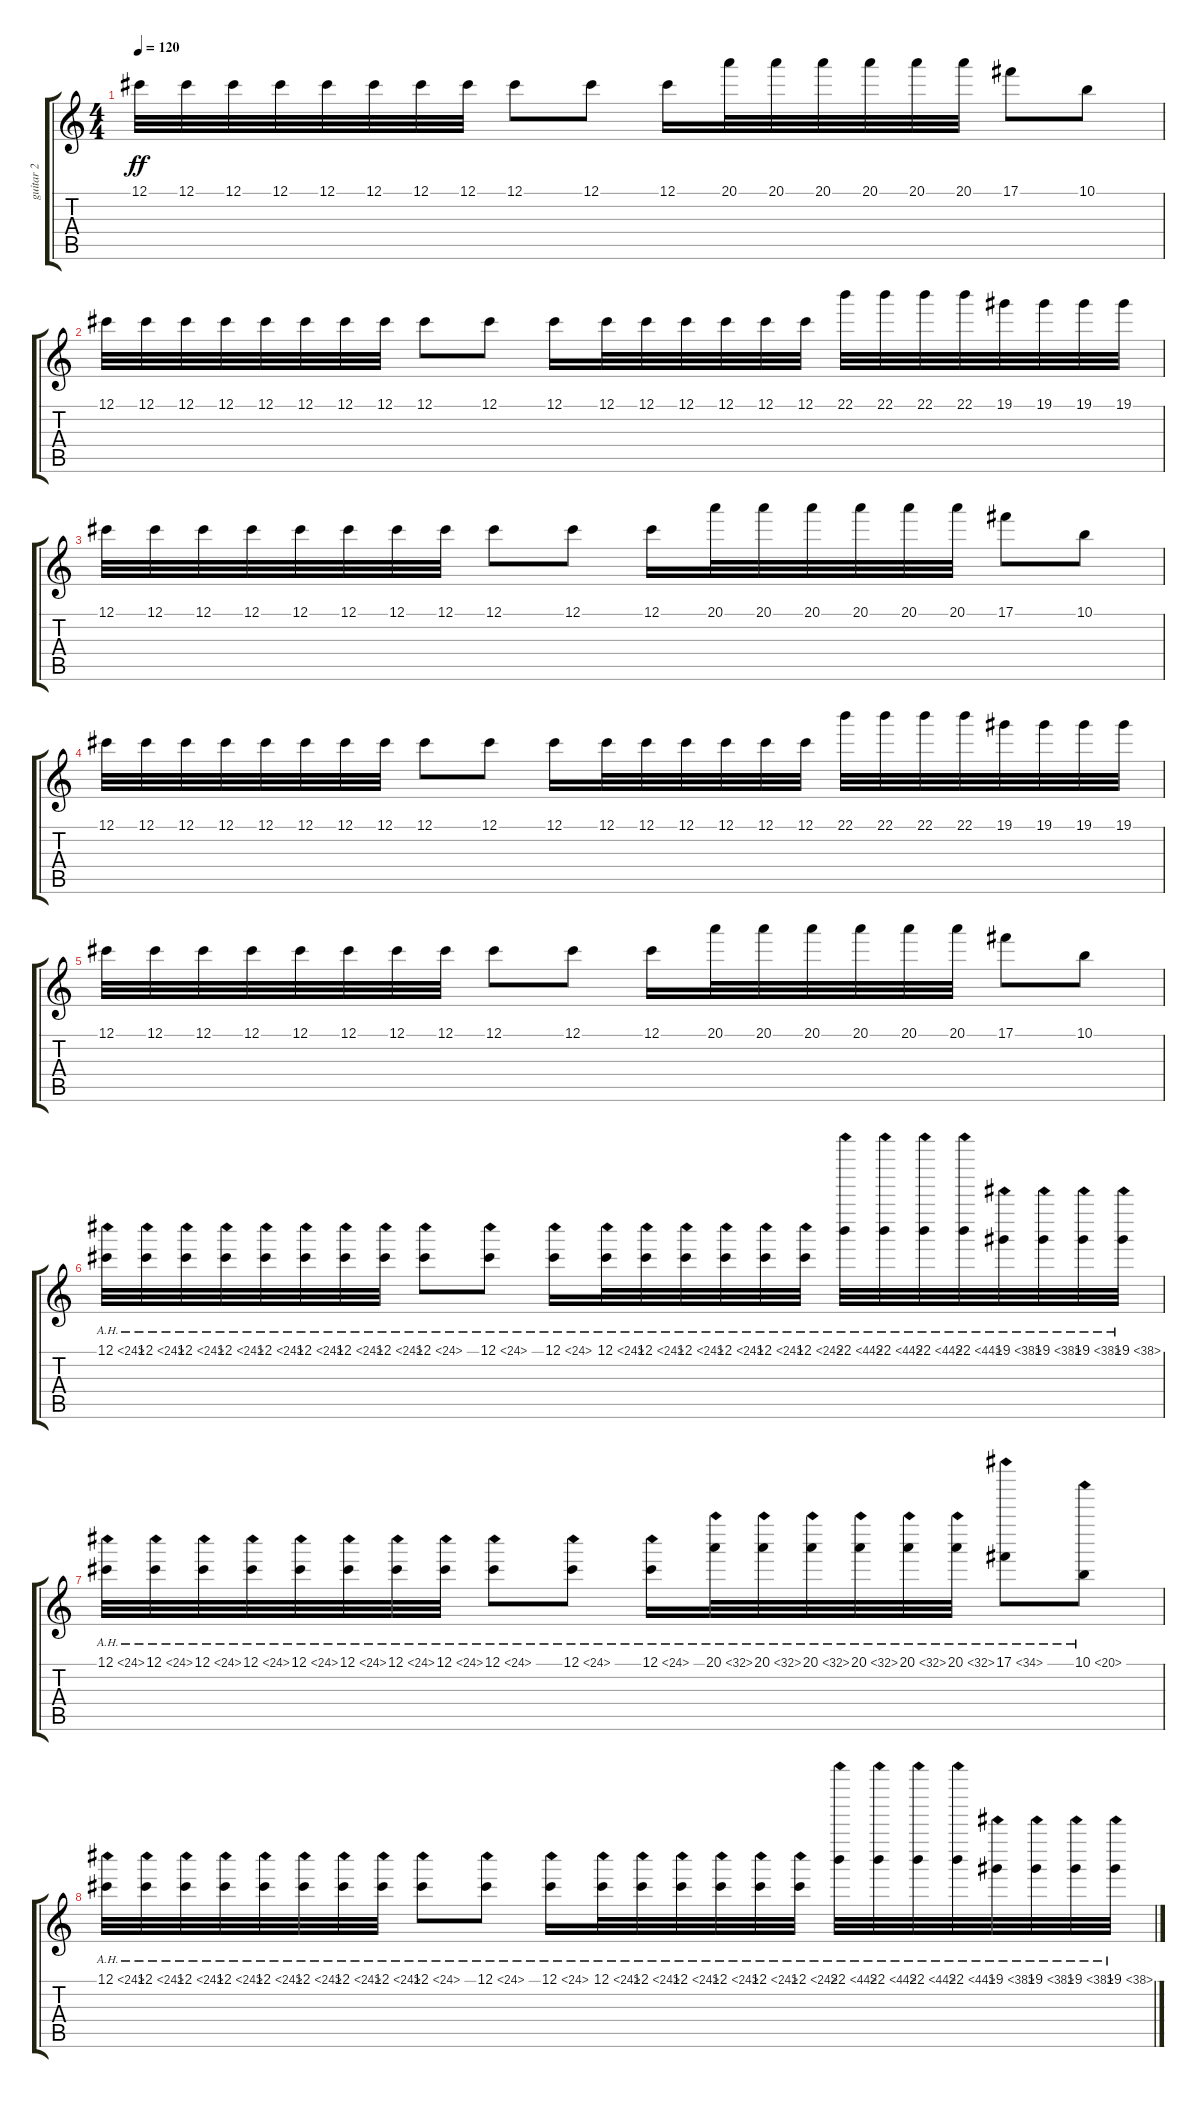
\track ("guitar 2" "guitar 2") {instrument overdrivenguitar}
\staff {score tabs}
\tuning (Db4 Ab3 E3 B2 Gb2 B1) {hide}
\ts (4 4)
\tempo 120
\clef g2
\ks c
12.1.32{dy ff} 12.1.32 12.1.32 12.1.32 12.1.32 12.1.32 12.1.32 12.1.32 12.1.8 12.1.8 12.1.16 20.1.32 20.1.32 20.1.32 20.1.32 20.1.32 20.1.32 17.1.8 10.1.8 |
12.1.32 12.1.32 12.1.32 12.1.32 12.1.32 12.1.32 12.1.32 12.1.32 12.1.8 12.1.8 12.1.16 12.1.32 12.1.32 12.1.32 12.1.32 12.1.32 12.1.32 22.1.32 22.1.32 22.1.32 22.1.32 19.1.32 19.1.32 19.1.32 19.1.32 |
12.1.32 12.1.32 12.1.32 12.1.32 12.1.32 12.1.32 12.1.32 12.1.32 12.1.8 12.1.8 12.1.16 20.1.32 20.1.32 20.1.32 20.1.32 20.1.32 20.1.32 17.1.8 10.1.8 |
12.1.32 12.1.32 12.1.32 12.1.32 12.1.32 12.1.32 12.1.32 12.1.32 12.1.8 12.1.8 12.1.16 12.1.32 12.1.32 12.1.32 12.1.32 12.1.32 12.1.32 22.1.32 22.1.32 22.1.32 22.1.32 19.1.32 19.1.32 19.1.32 19.1.32 |
12.1.32 12.1.32 12.1.32 12.1.32 12.1.32 12.1.32 12.1.32 12.1.32 12.1.8 12.1.8 12.1.16 20.1.32 20.1.32 20.1.32 20.1.32 20.1.32 20.1.32 17.1.8 10.1.8 |
12.1{ah 12}.32 12.1{ah 12}.32 12.1{ah 12}.32 12.1{ah 12}.32 12.1{ah 12}.32 12.1{ah 12}.32 12.1{ah 12}.32 12.1{ah 12}.32 12.1{ah 12}.8 12.1{ah 12}.8 12.1{ah 12}.16 12.1{ah 12}.32 12.1{ah 12}.32 12.1{ah 12}.32 12.1{ah 12}.32 12.1{ah 12}.32 12.1{ah 12}.32 22.1{ah 22}.32 22.1{ah 22}.32 22.1{ah 22}.32 22.1{ah 22}.32 19.1{ah 19}.32 19.1{ah 19}.32 19.1{ah 19}.32 19.1{ah 19}.32 |
12.1{ah 12}.32 12.1{ah 12}.32 12.1{ah 12}.32 12.1{ah 12}.32 12.1{ah 12}.32 12.1{ah 12}.32 12.1{ah 12}.32 12.1{ah 12}.32 12.1{ah 12}.8 12.1{ah 12}.8 12.1{ah 12}.16 20.1{ah 12}.32 20.1{ah 12}.32 20.1{ah 12}.32 20.1{ah 12}.32 20.1{ah 12}.32 20.1{ah 12}.32 17.1{ah 17}.8 10.1{ah 10}.8 |
12.1{ah 12}.32 12.1{ah 12}.32 12.1{ah 12}.32 12.1{ah 12}.32 12.1{ah 12}.32 12.1{ah 12}.32 12.1{ah 12}.32 12.1{ah 12}.32 12.1{ah 12}.8 12.1{ah 12}.8 12.1{ah 12}.16 12.1{ah 12}.32 12.1{ah 12}.32 12.1{ah 12}.32 12.1{ah 12}.32 12.1{ah 12}.32 12.1{ah 12}.32 22.1{ah 22}.32 22.1{ah 22}.32 22.1{ah 22}.32 22.1{ah 22}.32 19.1{ah 19}.32 19.1{ah 19}.32 19.1{ah 19}.32 19.1{ah 19}.32
